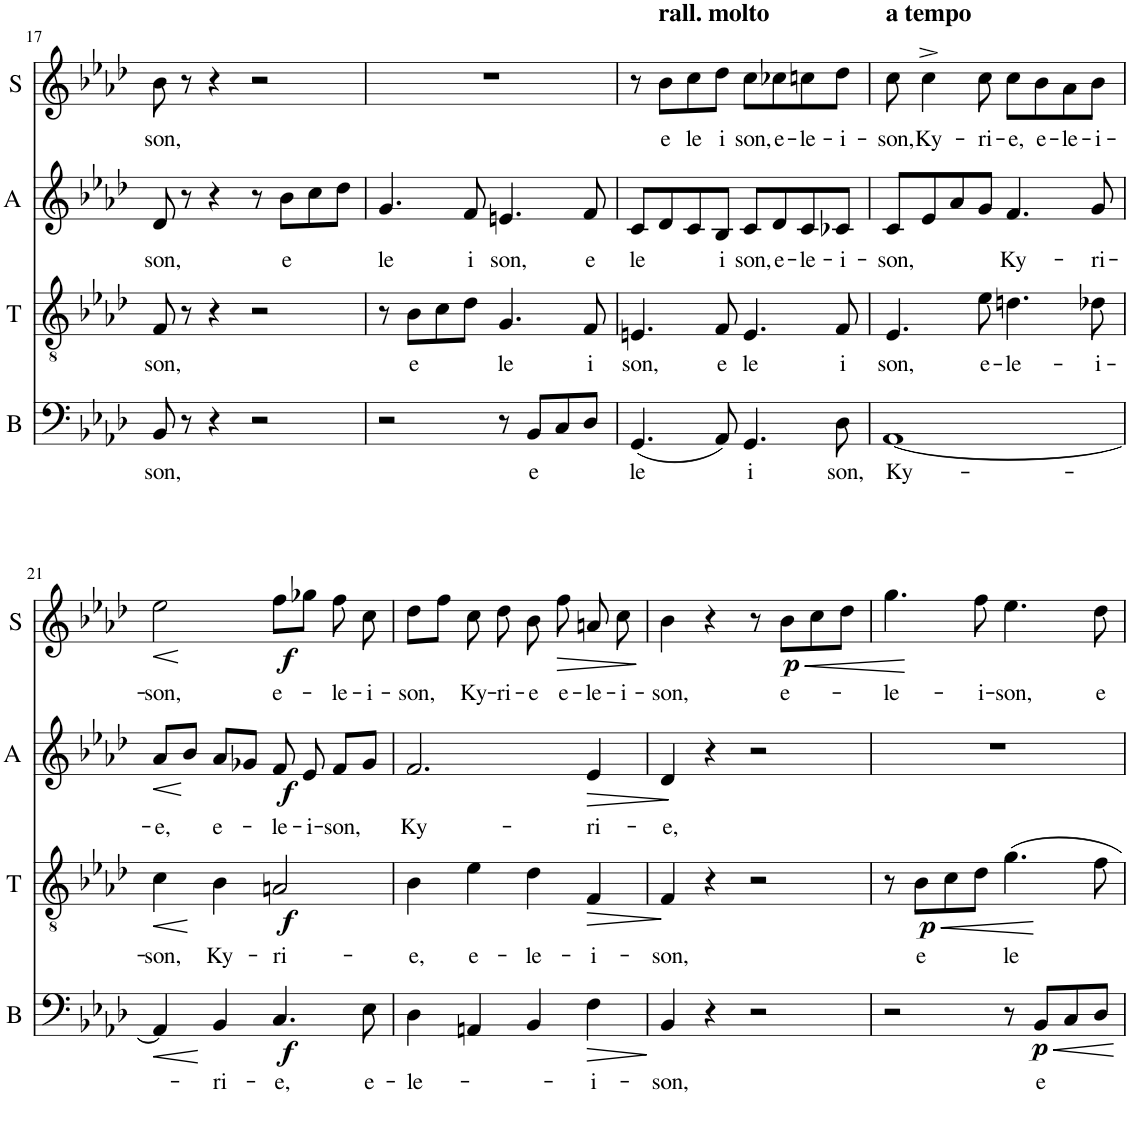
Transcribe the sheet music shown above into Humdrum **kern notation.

**kern	**text	**dynam	**kern	**text	**dynam	**kern	**text	**dynam	**kern	**text	**dynam
*part4	*part4	*part4	*part3	*part3	*part3	*part2	*part2	*part2	*part1	*part1	*part1
*staff4	*staff4	*staff4	*staff3	*staff3	*staff3	*staff2	*staff2	*staff2	*staff1	*staff1	*staff1
*I"B	*	*	*I"T	*	*	*I"A	*	*	*I"S	*	*
*I'B	*	*	*I'T	*	*	*I'A	*	*	*I'S	*	*
!!LO:PB:g=z
*clefF4	*	*	*clefGv2	*	*	*clefG2	*	*	*clefG2	*	*
*k[b-e-a-d-]	*	*	*k[b-e-a-d-]	*	*	*k[b-e-a-d-]	*	*	*k[b-e-a-d-]	*	*
*M4/4	*	*	*M4/4	*	*	*M4/4	*	*	*M4/4	*	*
=17	=17	=17	=17	=17	=17	=17	=17	=17	=17	=17	=17
!	!LO:LY:b	!	!	!LO:LY:b	!	!	!LO:LY:b	!	!	!LO:LY:b	!
8BB-/	son,	.	8F/	son,	.	8d-/	son,	.	8b-\	son,	.
8r	.	.	8r	.	.	8r	.	.	8r	.	.
4r	.	.	4r	.	.	4r	.	.	4r	.	.
2r	.	.	2r	.	.	8r	.	.	2r	.	.
!	!	!	!	!	!	!	!LO:LY:b	!	!	!	!
.	.	.	.	.	.	8b-\L	e	.	.	.	.
.	.	.	.	.	.	8cc\	.	.	.	.	.
.	.	.	.	.	.	8dd-\J	.	.	.	.	.
=18	=18	=18	=18	=18	=18	=18	=18	=18	=18	=18	=18
!	!	!	!	!	!	!	!LO:LY:b	!	!	!	!
2r	.	.	8r	.	.	4.g/	le	.	1r	.	.
!	!	!	!	!LO:LY:b	!	!	!	!	!	!	!
.	.	.	8B-\L	e	.	.	.	.	.	.	.
.	.	.	8c\	.	.	.	.	.	.	.	.
!	!	!	!	!	!	!	!LO:LY:b	!	!	!	!
.	.	.	8d-\J	.	.	8f/	i	.	.	.	.
!	!	!	!	!LO:LY:b	!	!	!LO:LY:b	!	!	!	!
8r	.	.	4.G/	le	.	4.en/	son,	.	.	.	.
!	!LO:LY:b	!	!	!	!	!	!	!	!	!	!
8BB-/L	e	.	.	.	.	.	.	.	.	.	.
8C/	.	.	.	.	.	.	.	.	.	.	.
!	!	!	!	!LO:LY:b	!	!	!LO:LY:b	!	!	!	!
8D-/J	.	.	8F/	i	.	8f/	e	.	.	.	.
=19	=19	=19	=19	=19	=19	=19	=19	=19	=19	=19	=19
!	!LO:LY:b	!	!	!LO:LY:b	!	!	!LO:LY:b	!	!	!	!
(4.GG/	le	.	4.En/	son,	.	8c/L	le	.	8r	.	.
!	!	!	!	!	!	!	!	!	!LO:TX:a:B:t=rall. molto	!	!
!	!	!	!	!	!	!	!	!	!	!LO:LY:b	!
.	.	.	.	.	.	8d-/	.	.	8b-\L	e	.
!	!	!	!	!	!	!	!	!	!	!LO:LY:b	!
.	.	.	.	.	.	8c/	.	.	8cc\	le	.
!	!	!	!	!LO:LY:b	!	!	!LO:LY:b	!	!	!LO:LY:b	!
8AA-/)	.	.	8F/	e	.	8B-/J	i	.	8dd-\J	i	.
!	!LO:LY:b	!	!	!LO:LY:b	!	!	!LO:LY:b	!	!	!LO:LY:b	!
4.GG/	i	.	4.E/	le	.	8c/L	son,	.	8cc\L	son,	.
!	!	!	!	!	!	!	!LO:LY:b	!	!	!LO:LY:b	!
.	.	.	.	.	.	8d-/	e-	.	8cc-X\	e-	.
!	!	!	!	!	!	!	!LO:LY:b	!	!	!LO:LY:b	!
.	.	.	.	.	.	8c/	-le-	.	8ccn\	-le-	.
!	!LO:LY:b	!	!	!LO:LY:b	!	!	!LO:LY:b	!	!	!LO:LY:b	!
8D-\	son,	.	8F/	i	.	8c-X/J	-i-	.	8dd-\J	-i-	.
=20	=20	=20	=20	=20	=20	=20	=20	=20	=20	=20	=20
!	!	!	!	!	!	!	!	!	!LO:TX:a:B:t=a tempo	!	!
!	!LO:LY:b	!	!	!LO:LY:b	!	!	!LO:LY:b	!	!	!LO:LY:b	!
[1AA-	Ky-	.	4.E-/	son,	.	8c/L	-son,	.	8cc\	-son,	.
!	!	!	!	!	!	!	!	!	!	!LO:LY:b	!
.	.	.	.	.	.	8e-/	.	.	4cc^\	Ky-	.
.	.	.	.	.	.	8a-/	.	.	.	.	.
!	!	!	!	!LO:LY:b	!	!	!	!	!	!LO:LY:b	!
.	.	.	8e-\	e-	.	8g/J	.	.	8cc\	-ri-	.
!	!	!	!	!LO:LY:b	!	!	!LO:LY:b	!	!	!LO:LY:b	!
.	.	.	4.dn\	-le-	.	4.f/	Ky-	.	8cc\L	-e,	.
!	!	!	!	!	!	!	!	!	!	!LO:LY:b	!
.	.	.	.	.	.	.	.	.	8b-\	e-	.
!	!	!	!	!	!	!	!	!	!	!LO:LY:b	!
.	.	.	.	.	.	.	.	.	8a-\	-le-	.
!	!	!	!	!LO:LY:b	!	!	!LO:LY:b	!	!	!LO:LY:b	!
.	.	.	8d-X\	-i-	.	8g/	-ri-	.	8b-\J	-i-	.
!!LO:LB:g=z
=21	=21	=21	=21	=21	=21	=21	=21	=21	=21	=21	=21
!	!	!LO:HP:b	!	!LO:LY:b	!LO:HP:b	!	!LO:LY:b	!LO:HP:b	!	!LO:LY:b	!LO:HP:b
4AA-/]	.	<	4c\	-son,	<	8a-/L	-e,	<	2ee-\	-son,	<
.	.	.	.	.	.	8b-/J	.	.	.	.	.
!	!LO:LY:b	!	!	!LO:LY:b	!	!	!LO:LY:b	!	!	!	!
4BB-/	-ri-	.	4B-\	Ky-	.	8a-/L	e-	.	.	.	.
.	.	.	.	.	.	8g-X/J	.	.	.	.	.
!	!LO:LY:b	!LO:DY:b	!	!LO:LY:b	!LO:DY:b	!	!LO:LY:b	!LO:DY:b	!	!LO:LY:b	!LO:DY:b
4.C/	-e,	f	2An/	-ri-	f	8f/	-le-	f	8ff\L	e-	f
!	!	!	!	!	!	!	!LO:LY:b	!	!	!	!
.	.	.	.	.	.	8e-/	-i-	.	8gg-X\J	.	.
!	!	!	!	!	!	!	!LO:LY:b	!	!	!LO:LY:b	!
.	.	.	.	.	.	8f/L	-son,	.	8ff\	-le-	.
!	!LO:LY:b	!	!	!	!	!	!	!	!	!LO:LY:b	!
8E-\	e-	.	.	.	.	8g-/J	.	.	8cc\	-i-	.
.	.	[	.	.	[	.	.	[	.	.	[
=22	=22	=22	=22	=22	=22	=22	=22	=22	=22	=22	=22
!	!LO:LY:b	!	!	!LO:LY:b	!	!	!LO:LY:b	!	!	!LO:LY:b	!
4D-\	-le-	.	4B-\	-e,	.	2.f/	Ky-	.	8dd-\L	-son,	.
.	.	.	.	.	.	.	.	.	8ff\J	.	.
!	!	!	!	!LO:LY:b	!	!	!	!	!	!LO:LY:b	!
4AAn/	.	.	4e-\	e-	.	.	.	.	8cc\	Ky-	.
!	!	!	!	!	!	!	!	!	!	!LO:LY:b	!
.	.	.	.	.	.	.	.	.	8dd-\	-ri-	.
!	!	!	!	!LO:LY:b	!	!	!	!	!	!LO:LY:b	!
4BB-/	.	.	4d-\	-le-	.	.	.	.	8b-\	-e	.
!	!	!	!	!	!	!	!	!	!	!LO:LY:b	!LO:HP:b
.	.	.	.	.	.	.	.	.	8ff\	e-	>
!	!LO:LY:b	!LO:HP:b	!	!LO:LY:b	!LO:HP:b	!	!LO:LY:b	!LO:HP:b	!	!LO:LY:b	!
4F\	-i-	>	4F/	-i-	>	4e-/	-ri-	>	8an/	-le-	.
!	!	!	!	!	!	!	!	!	!	!LO:LY:b	!
.	.	.	.	.	.	.	.	.	8cc\	-i-	.
.	.	]	.	.	]	.	.	]	.	.	]
=23	=23	=23	=23	=23	=23	=23	=23	=23	=23	=23	=23
!	!LO:LY:b	!	!	!LO:LY:b	!	!	!LO:LY:b	!	!	!LO:LY:b	!
4BB-/	-son,	.	4F/	-son,	.	4d-/	-e,	.	4b-\	-son,	.
4r	.	.	4r	.	.	4r	.	.	4r	.	.
2r	.	.	2r	.	.	2r	.	.	8r	.	.
!	!	!	!	!	!	!	!	!	!	!LO:LY:b	!LO:HP:b
!	!	!	!	!	!	!	!	!	!	!	!LO:DY:n=1:b
.	.	.	.	.	.	.	.	.	8b-\L	e-	< p
.	.	.	.	.	.	.	.	.	8cc\	.	.
.	.	.	.	.	.	.	.	.	8dd-\J	.	.
.	.	.	.	.	.	.	.	.	.	.	[
=24	=24	=24	=24	=24	=24	=24	=24	=24	=24	=24	=24
!	!	!	!	!	!	!	!	!	!	!LO:LY:b	!
2r	.	.	8r	.	.	1r	.	.	4.gg\	-le-	.
!	!	!	!	!LO:LY:b	!LO:HP:b	!	!	!	!	!	!
!	!	!	!	!	!LO:DY:n=1:b	!	!	!	!	!	!
.	.	.	8B-\L	e	< p	.	.	.	.	.	.
.	.	.	8c\	.	.	.	.	.	.	.	.
!	!	!	!	!	!	!	!	!	!	!LO:LY:b	!
.	.	.	8d-\J	.	.	.	.	.	8ff\	-i-	.
!	!	!	!	!LO:LY:b	!	!	!	!	!	!LO:LY:b	!
8r	.	.	4.g\	le	.	.	.	.	4.ee-\	-son,	.
!	!LO:LY:b	!LO:HP:b	!	!	!	!	!	!	!	!	!
!	!	!LO:DY:n=1:b	!	!	!	!	!	!	!	!	!
8BB-/L	e	< p	.	.	.	.	.	.	.	.	.
8C/	.	.	.	.	.	.	.	.	.	.	.
!	!	!	!	!	!	!	!	!	!	!LO:LY:b	!
8D-/J	.	.	8f\	.	.	.	.	.	8dd-\	e	.
.	.	[	.	.	[	.	.	.	.	.	.
=	=	=	=	=	=	=	=	=	=	=	=
*-	*-	*-	*-	*-	*-	*-	*-	*-	*-	*-	*-
